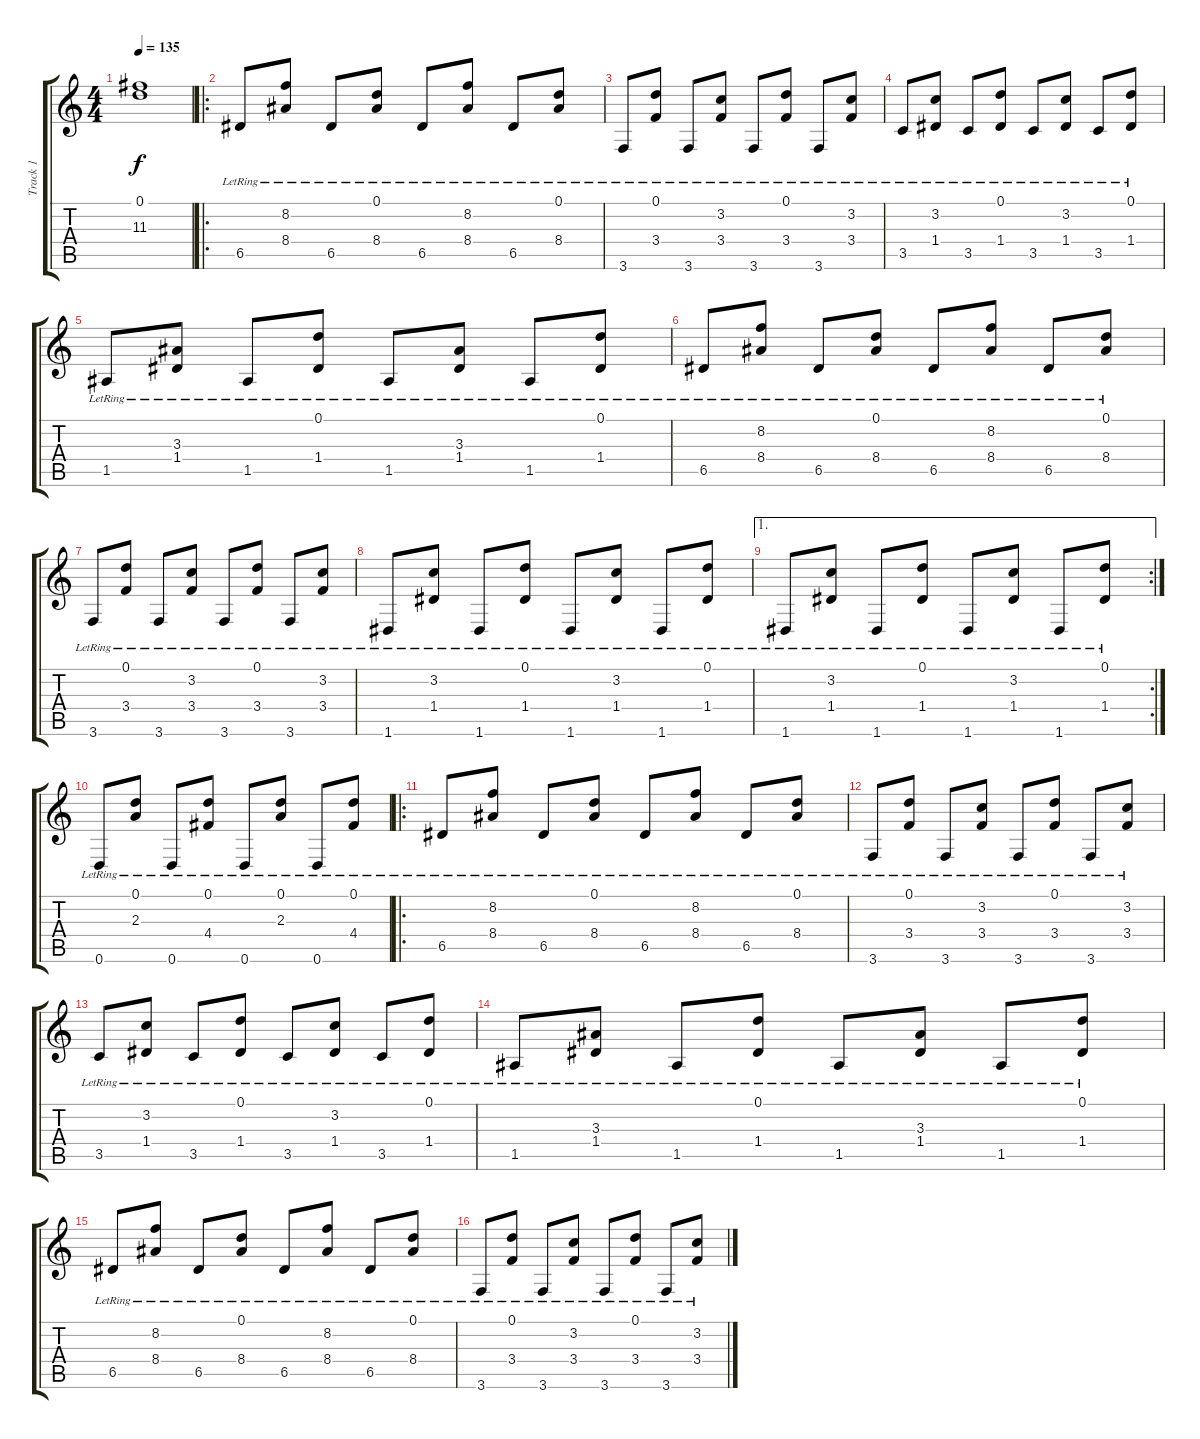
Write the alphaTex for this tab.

\track ("Track 1" "Track 1") {instrument acousticguitarsteel}
\staff {score tabs}
\tuning (D4 A3 G3 D3 A2 D2) {hide}
\ts (4 4)
\tempo 135
\clef g2
\ks c
(0.1{t} 11.3{t}).1{dy f} |
\ro
6.5{lr}.8 (8.2{lr} 8.4{lr}).8 6.5{lr}.8 (0.1{lr} 8.4{lr}).8 6.5{lr}.8 (8.2{lr} 8.4{lr}).8 6.5{lr}.8 (0.1{lr} 8.4{lr}).8 |
3.6{lr}.8 (0.1{lr} 3.4{lr}).8 3.6{lr}.8 (3.2{lr} 3.4{lr}).8 3.6{lr}.8 (0.1{lr} 3.4{lr}).8 3.6{lr}.8 (3.2{lr} 3.4{lr}).8 |
3.5{lr}.8 (3.2{lr} 1.4{lr}).8 3.5{lr}.8 (0.1{lr} 1.4{lr}).8 3.5{lr}.8 (3.2{lr} 1.4{lr}).8 3.5{lr}.8 (0.1{lr} 1.4{lr}).8 |
1.5{lr}.8 (3.3{lr} 1.4{lr}).8 1.5{lr}.8 (0.1{lr} 1.4{lr}).8 1.5{lr}.8 (3.3{lr} 1.4{lr}).8 1.5{lr}.8 (0.1{lr} 1.4{lr}).8 |
6.5{lr}.8 (8.2{lr} 8.4{lr}).8 6.5{lr}.8 (0.1{lr} 8.4{lr}).8 6.5{lr}.8 (8.2{lr} 8.4{lr}).8 6.5{lr}.8 (0.1{lr} 8.4{lr}).8 |
3.6{lr}.8 (0.1{lr} 3.4{lr}).8 3.6{lr}.8 (3.2{lr} 3.4{lr}).8 3.6{lr}.8 (0.1{lr} 3.4{lr}).8 3.6{lr}.8 (3.2{lr} 3.4{lr}).8 |
1.6{lr}.8 (3.2{lr} 1.4{lr}).8 1.6{lr}.8 (0.1{lr} 1.4{lr}).8 1.6{lr}.8 (3.2{lr} 1.4{lr}).8 1.6{lr}.8 (0.1{lr} 1.4{lr}).8 |
\ae 1
\rc 2
1.6{lr}.8 (3.2{lr} 1.4{lr}).8 1.6{lr}.8 (0.1{lr} 1.4{lr}).8 1.6{lr}.8 (3.2{lr} 1.4{lr}).8 1.6{lr}.8 (0.1{lr} 1.4{lr}).8 |
0.6{lr}.8 (0.1{lr} 2.3{lr}).8 0.6{lr}.8 (0.1{lr} 4.4{lr}).8 0.6{lr}.8 (0.1{lr} 2.3{lr}).8 0.6{lr}.8 (0.1{lr} 4.4{lr}).8 |
\ro
6.5{lr}.8 (8.2{lr} 8.4{lr}).8 6.5{lr}.8 (0.1{lr} 8.4{lr}).8 6.5{lr}.8 (8.2{lr} 8.4{lr}).8 6.5{lr}.8 (0.1{lr} 8.4{lr}).8 |
3.6{lr}.8 (0.1{lr} 3.4{lr}).8 3.6{lr}.8 (3.2{lr} 3.4{lr}).8 3.6{lr}.8 (0.1{lr} 3.4{lr}).8 3.6{lr}.8 (3.2{lr} 3.4{lr}).8 |
3.5{lr}.8 (3.2{lr} 1.4{lr}).8 3.5{lr}.8 (0.1{lr} 1.4{lr}).8 3.5{lr}.8 (3.2{lr} 1.4{lr}).8 3.5{lr}.8 (0.1{lr} 1.4{lr}).8 |
1.5{lr}.8 (3.3{lr} 1.4{lr}).8 1.5{lr}.8 (0.1{lr} 1.4{lr}).8 1.5{lr}.8 (3.3{lr} 1.4{lr}).8 1.5{lr}.8 (0.1{lr} 1.4{lr}).8 |
6.5{lr}.8 (8.2{lr} 8.4{lr}).8 6.5{lr}.8 (0.1{lr} 8.4{lr}).8 6.5{lr}.8 (8.2{lr} 8.4{lr}).8 6.5{lr}.8 (0.1{lr} 8.4{lr}).8 |
3.6{lr}.8 (0.1{lr} 3.4{lr}).8 3.6{lr}.8 (3.2{lr} 3.4{lr}).8 3.6{lr}.8 (0.1{lr} 3.4{lr}).8 3.6{lr}.8 (3.2{lr} 3.4{lr}).8
